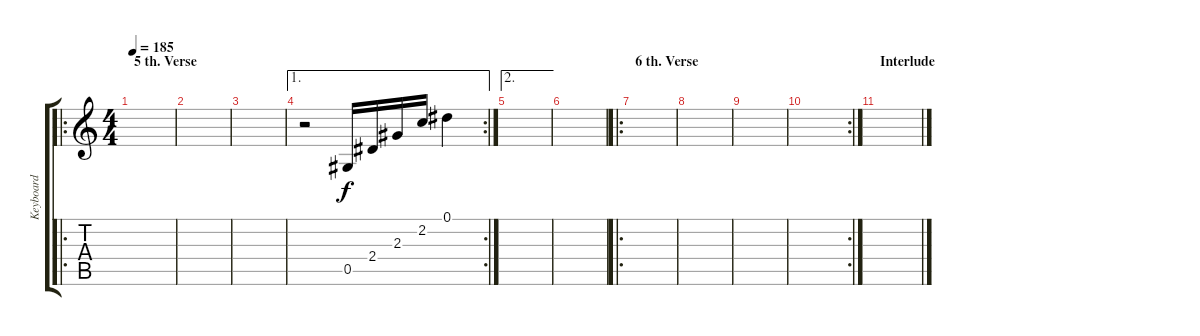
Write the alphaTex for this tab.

\track ("Keyboard" "Keyboard") {instrument orchestralharp}
\staff {score tabs}
\tuning (Eb5 Bb4 Gb4 Db4 Ab3 Eb3) {hide}
\ro
\ts (4 4)
\section ("" "5 th. Verse")
\tempo 185
\clef g2
\ks c
|
|
|
\ae 1
\rc 2
r.2 0.5.16 2.4.16 2.3.16 2.2.16 0.1.4 |
\ae 2
|
|
\ro
\section ("" "6 th. Verse")
|
|
|
\rc 2
|
\section ("" "Interlude")
